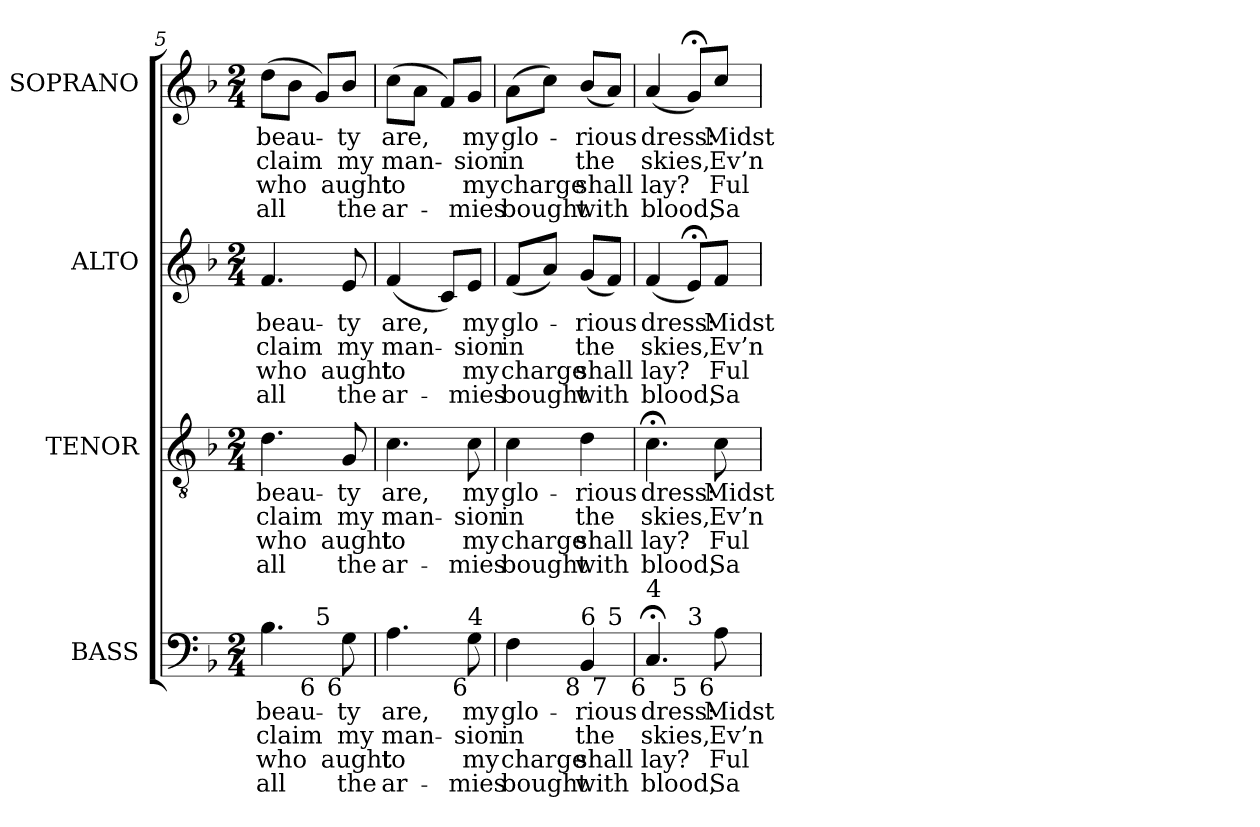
**kern	**text	**text	**text	**text	**kern	**text	**text	**text	**text	**kern	**text	**text	**text	**text	**kern	**text	**text	**text	**text
*part4	*part4	*part4	*part4	*part4	*part3	*part3	*part3	*part3	*part3	*part2	*part2	*part2	*part2	*part2	*part1	*part1	*part1	*part1	*part1
*staff4	*staff4	*staff4	*staff4	*staff4	*staff3	*staff3	*staff3	*staff3	*staff3	*staff2	*staff2	*staff2	*staff2	*staff2	*staff1	*staff1	*staff1	*staff1	*staff1
*I"BASS	*	*	*	*	*I"TENOR	*	*	*	*	*I"ALTO	*	*	*	*	*I"SOPRANO	*	*	*	*
*I'B.	*	*	*	*	*I'T.	*	*	*	*	*I'A.	*	*	*	*	*I'S.	*	*	*	*
*clefF4	*	*	*	*	*clefGv2	*	*	*	*	*clefG2	*	*	*	*	*clefG2	*	*	*	*
*	*	*	*	*	*ITrd7c12	*	*	*	*	*	*	*	*	*	*	*	*	*	*
*k[b-]	*	*	*	*	*k[b-]	*	*	*	*	*k[b-]	*	*	*	*	*k[b-]	*	*	*	*
*F:	*	*	*	*	*F:	*	*	*	*	*F:	*	*	*	*	*F:	*	*	*	*
*M2/4	*	*	*	*	*M2/4	*	*	*	*	*M2/4	*	*	*	*	*M2/4	*	*	*	*
=5	=5	=5	=5	=5	=5	=5	=5	=5	=5	=5	=5	=5	=5	=5	=5	=5	=5	=5	=5
!	!LO:LY:b:color=#000000	!LO:LY:b:color=#000000	!LO:LY:b:color=#000000	!LO:LY:b:color=#000000	!	!	!	!	!	!	!	!	!	!	!	!	!	!	!
!	!	!	!	!	!	!LO:LY:b:color=#000000	!LO:LY:b:color=#000000	!LO:LY:b:color=#000000	!LO:LY:b:color=#000000	!	!	!	!	!	!	!	!	!	!
!	!	!	!	!	!	!	!	!	!	!	!LO:LY:b:color=#000000	!LO:LY:b:color=#000000	!LO:LY:b:color=#000000	!LO:LY:b:color=#000000	!	!	!	!	!
!	!	!	!	!	!	!	!	!	!	!	!	!	!	!	!	!LO:LY:b:color=#000000	!LO:LY:b:color=#000000	!LO:LY:b:color=#000000	!LO:LY:b:color=#000000
*^	*	*	*	*	*	*	*	*	*	*	*	*	*	*	*	*	*	*	*
4.B-i\	4ryy	beau-	claim	who	all	4.Di\	beau-	claim	who	all	4.fi/	beau-	claim	who	all	(8ddi\L	beau-	claim	who	all
.	.	.	.	.	.	.	.	.	.	.	.	.	.	.	.	8b-i\J	.	.	.	.
!	!LO:TX:b:rj:t=6	!	!	!	!	!	!	!	!	!	!	!	!	!	!	!	!	!	!	!
!	!LO:TX:t=5	!	!	!	!	!	!	!	!	!	!	!	!	!	!	!	!	!	!	!
.	4ryy	.	.	.	.	.	.	.	.	.	.	.	.	.	.	8gi/L)	.	.	.	.
!	!	!LO:LY:b:color=#000000	!LO:LY:b:color=#000000	!LO:LY:b:color=#000000	!LO:LY:b:color=#000000	!	!	!	!	!	!	!	!	!	!	!	!	!	!	!
!	!	!	!	!	!	!	!LO:LY:b:color=#000000	!LO:LY:b:color=#000000	!LO:LY:b:color=#000000	!LO:LY:b:color=#000000	!	!	!	!	!	!	!	!	!	!
!	!	!	!	!	!	!	!	!	!	!	!	!LO:LY:b:color=#000000	!LO:LY:b:color=#000000	!LO:LY:b:color=#000000	!LO:LY:b:color=#000000	!	!	!	!	!
!LO:TX:b:rj:t=6	!	!	!	!	!	!	!	!	!	!	!	!	!	!	!	!	!	!	!	!
!	!	!	!	!	!	!	!	!	!	!	!	!	!	!	!	!	!LO:LY:b:color=#000000	!LO:LY:b:color=#000000	!LO:LY:b:color=#000000	!LO:LY:b:color=#000000
8Gi\	.	-ty	my	aught	the	8GGi/	-ty	my	aught	the	8ei/	-ty	my	aught	the	8b-i/J	-ty	my	aught	the
*v	*v	*	*	*	*	*	*	*	*	*	*	*	*	*	*	*	*	*	*	*
=6	=6	=6	=6	=6	=6	=6	=6	=6	=6	=6	=6	=6	=6	=6	=6	=6	=6	=6	=6
*^	*	*	*	*	*	*	*	*	*	*	*	*	*	*	*	*	*	*	*
!	!	!LO:LY:b:color=#000000	!LO:LY:b:color=#000000	!LO:LY:b:color=#000000	!LO:LY:b:color=#000000	!	!	!	!	!	!	!	!	!	!	!	!	!	!	!
*v	*v	*	*	*	*	*	*	*	*	*	*	*	*	*	*	*	*	*	*	*
*^	*	*	*	*	*	*	*	*	*	*	*	*	*	*	*	*	*	*	*
!	!	!	!	!	!	!	!LO:LY:b:color=#000000	!LO:LY:b:color=#000000	!LO:LY:b:color=#000000	!LO:LY:b:color=#000000	!	!	!	!	!	!	!	!	!	!
*v	*v	*	*	*	*	*	*	*	*	*	*	*	*	*	*	*	*	*	*	*
*^	*	*	*	*	*	*	*	*	*	*	*	*	*	*	*	*	*	*	*
!	!	!	!	!	!	!	!	!	!	!	!	!LO:LY:b:color=#000000	!LO:LY:b:color=#000000	!LO:LY:b:color=#000000	!LO:LY:b:color=#000000	!	!	!	!	!
*v	*v	*	*	*	*	*	*	*	*	*	*	*	*	*	*	*	*	*	*	*
*^	*	*	*	*	*	*	*	*	*	*	*	*	*	*	*	*	*	*	*
!	!	!	!	!	!	!	!	!	!	!	!	!	!	!	!	!	!LO:LY:b:color=#000000	!LO:LY:b:color=#000000	!LO:LY:b:color=#000000	!LO:LY:b:color=#000000
*v	*v	*	*	*	*	*	*	*	*	*	*	*	*	*	*	*	*	*	*	*
4.Ai\	are,	man-	to	ar-	4.Ci\	are,	man-	to	ar-	(4fi/	are,	man-	to	ar-	(8cci\L	are,	man-	to	ar-
.	.	.	.	.	.	.	.	.	.	.	.	.	.	.	8ai\J	.	.	.	.
.	.	.	.	.	.	.	.	.	.	8ci/L)	.	.	.	.	8fi/L)	.	.	.	.
!	!LO:LY:b:color=#000000	!LO:LY:b:color=#000000	!LO:LY:b:color=#000000	!LO:LY:b:color=#000000	!	!	!	!	!	!	!	!	!	!	!	!	!	!	!
!	!	!	!	!	!	!LO:LY:b:color=#000000	!LO:LY:b:color=#000000	!LO:LY:b:color=#000000	!LO:LY:b:color=#000000	!	!	!	!	!	!	!	!	!	!
!	!	!	!	!	!	!	!	!	!	!	!LO:LY:b:color=#000000	!LO:LY:b:color=#000000	!LO:LY:b:color=#000000	!LO:LY:b:color=#000000	!	!	!	!	!
!LO:TX:b:rj:t=6	!	!	!	!	!	!	!	!	!	!	!	!	!	!	!	!	!	!	!
!LO:TX:t=4	!	!	!	!	!	!	!	!	!	!	!	!	!	!	!	!	!	!	!
!	!	!	!	!	!	!	!	!	!	!	!	!	!	!	!	!LO:LY:b:color=#000000	!LO:LY:b:color=#000000	!LO:LY:b:color=#000000	!LO:LY:b:color=#000000
8Gi\	my	-sion	-my	mies	8Ci\	my	-sion	-my	mies	8ei/J	my	-sion	-my	mies	8gi/J	my	-sion	-my	mies
=7	=7	=7	=7	=7	=7	=7	=7	=7	=7	=7	=7	=7	=7	=7	=7	=7	=7	=7	=7
!	!LO:LY:b:color=#000000	!LO:LY:b:color=#000000	!LO:LY:b:color=#000000	!LO:LY:b:color=#000000	!	!	!	!	!	!	!	!	!	!	!	!	!	!	!
!	!	!	!	!	!	!LO:LY:b:color=#000000	!LO:LY:b:color=#000000	!LO:LY:b:color=#000000	!LO:LY:b:color=#000000	!	!	!	!	!	!	!	!	!	!
!	!	!	!	!	!	!	!	!	!	!	!LO:LY:b:color=#000000	!LO:LY:b:color=#000000	!LO:LY:b:color=#000000	!LO:LY:b:color=#000000	!	!	!	!	!
!	!	!	!	!	!	!	!	!	!	!	!	!	!	!	!	!LO:LY:b:color=#000000	!LO:LY:b:color=#000000	!LO:LY:b:color=#000000	!LO:LY:b:color=#000000
*^	*	*	*	*	*	*	*	*	*	*	*	*	*	*	*	*	*	*	*
4Fi\	4.ryy	glo-	in	charge	bought	4Ci\	glo-	in	charge	bought	(8fi/L	glo-	in	charge	bought	(8ai\L	glo-	in	charge	bought
.	.	.	.	.	.	.	.	.	.	.	8ai/J)	.	.	.	.	8cci\J)	.	.	.	.
!	!	!LO:LY:b:color=#000000	!LO:LY:b:color=#000000	!LO:LY:b:color=#000000	!LO:LY:b:color=#000000	!	!	!	!	!	!	!	!	!	!	!	!	!	!	!
!	!	!	!	!	!	!	!LO:LY:b:color=#000000	!LO:LY:b:color=#000000	!LO:LY:b:color=#000000	!LO:LY:b:color=#000000	!	!	!	!	!	!	!	!	!	!
!	!	!	!	!	!	!	!	!	!	!	!	!LO:LY:b:color=#000000	!LO:LY:b:color=#000000	!LO:LY:b:color=#000000	!LO:LY:b:color=#000000	!	!	!	!	!
!LO:TX:b:rj:t=8	!	!	!	!	!	!	!	!	!	!	!	!	!	!	!	!	!	!	!	!
!LO:TX:t=6	!	!	!	!	!	!	!	!	!	!	!	!	!	!	!	!	!	!	!	!
!	!	!	!	!	!	!	!	!	!	!	!	!	!	!	!	!	!LO:LY:b:color=#000000	!LO:LY:b:color=#000000	!LO:LY:b:color=#000000	!LO:LY:b:color=#000000
4BB-i/	.	-rious	the	shall	with	4Di\	-rious	the	shall	with	(8gi/L	-rious	the	shall	with	(8b-i/L	-rious	the	shall	with
!	!LO:TX:b:rj:t=7	!	!	!	!	!	!	!	!	!	!	!	!	!	!	!	!	!	!	!
!	!LO:TX:t=5	!	!	!	!	!	!	!	!	!	!	!	!	!	!	!	!	!	!	!
.	8ryy	.	.	.	.	.	.	.	.	.	8fi/J)	.	.	.	.	8ai/J)	.	.	.	.
=8	=8	=8	=8	=8	=8	=8	=8	=8	=8	=8	=8	=8	=8	=8	=8	=8	=8	=8	=8	=8
!	!	!LO:LY:b:color=#000000	!LO:LY:b:color=#000000	!LO:LY:b:color=#000000	!LO:LY:b:color=#000000	!	!	!	!	!	!	!	!	!	!	!	!	!	!	!
!	!	!	!	!	!	!	!LO:LY:b:color=#000000	!LO:LY:b:color=#000000	!LO:LY:b:color=#000000	!LO:LY:b:color=#000000	!	!	!	!	!	!	!	!	!	!
!	!	!	!	!	!	!	!	!	!	!	!	!LO:LY:b:color=#000000	!LO:LY:b:color=#000000	!LO:LY:b:color=#000000	!LO:LY:b:color=#000000	!	!	!	!	!
!LO:TX:b:rj:t=6	!	!	!	!	!	!	!	!	!	!	!	!	!	!	!	!	!	!	!	!
!LO:TX:t=4	!	!	!	!	!	!	!	!	!	!	!	!	!	!	!	!	!	!	!	!
!	!	!	!	!	!	!	!	!	!	!	!	!	!	!	!	!	!LO:LY:b:color=#000000	!LO:LY:b:color=#000000	!LO:LY:b:color=#000000	!LO:LY:b:color=#000000
4.C;i/	4ryy	dress:	skies,	lay?	blood,	4.C;i\	dress:	skies,	lay?	blood,	(4fi/	dress:	skies,	lay?	blood,	(4ai/	dress:	skies,	lay?	blood,
!	!LO:TX:b:rj:t=5	!	!	!	!	!	!	!	!	!	!	!	!	!	!	!	!	!	!	!
!	!LO:TX:t=3	!	!	!	!	!	!	!	!	!	!	!	!	!	!	!	!	!	!	!
.	4ryy	.	.	.	.	.	.	.	.	.	8e;i/L)	.	.	.	.	8g;i/L)	.	.	.	.
!	!	!LO:LY:b:color=#000000	!LO:LY:b:color=#000000	!LO:LY:b:color=#000000	!LO:LY:b:color=#000000	!	!	!	!	!	!	!	!	!	!	!	!	!	!	!
!	!	!	!	!	!	!	!LO:LY:b:color=#000000	!LO:LY:b:color=#000000	!LO:LY:b:color=#000000	!LO:LY:b:color=#000000	!	!	!	!	!	!	!	!	!	!
!	!	!	!	!	!	!	!	!	!	!	!	!LO:LY:b:color=#000000	!LO:LY:b:color=#000000	!LO:LY:b:color=#000000	!LO:LY:b:color=#000000	!	!	!	!	!
!LO:TX:b:rj:t=6	!	!	!	!	!	!	!	!	!	!	!	!	!	!	!	!	!	!	!	!
!	!	!	!	!	!	!	!	!	!	!	!	!	!	!	!	!	!LO:LY:b:color=#000000	!LO:LY:b:color=#000000	!LO:LY:b:color=#000000	!LO:LY:b:color=#000000
8Ai\	.	Midst	Ev’n	Ful-	-Sa-	8Ci\	Midst	Ev’n	Ful-	-Sa-	8fi/J	Midst	Ev’n	Ful-	-Sa-	8cci/J	Midst	Ev’n	Ful-	-Sa-
*v	*v	*	*	*	*	*	*	*	*	*	*	*	*	*	*	*	*	*	*	*
=	=	=	=	=	=	=	=	=	=	=	=	=	=	=	=	=	=	=	=
*-	*-	*-	*-	*-	*-	*-	*-	*-	*-	*-	*-	*-	*-	*-	*-	*-	*-	*-	*-
